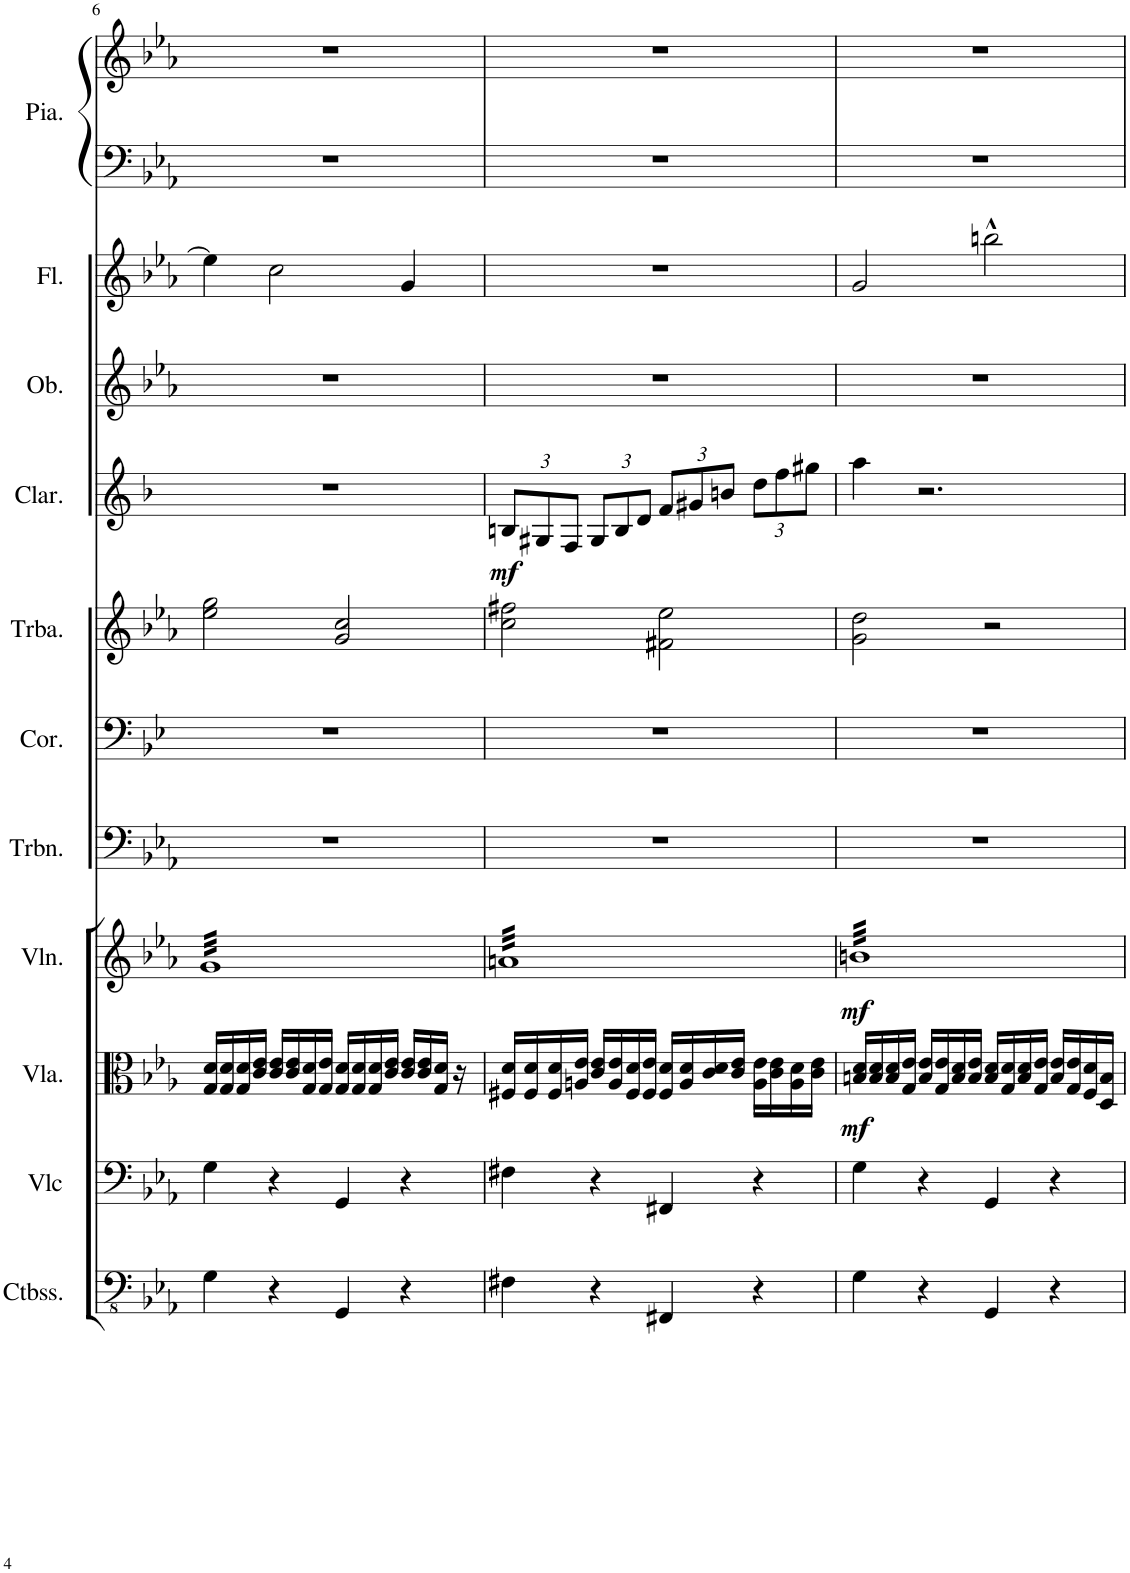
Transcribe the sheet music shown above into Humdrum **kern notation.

**kern	**kern	**kern	**dynam	**kern	**dynam	**kern	**kern	**kern	**kern	**dynam	**kern	**kern	**kern	**kern
*part11	*part10	*part9	*part9	*part8	*part8	*part7	*part6	*part5	*part4	*part4	*part3	*part2	*part1	*part1
*staff12	*staff11	*staff10	*staff10	*staff9	*staff9	*staff8	*staff7	*staff6	*staff5	*staff5	*staff4	*staff3	*staff2	*staff1
*I"Contrabbasso	*I"Violoncello	*I"Viola	*	*I"Violino	*	*I"Trombone in Mib	*I"Corno in Fa	*I"Tromba in Do	*I"Clarinetto in Sib	*	*I"Oboi	*I"Flauti	*I"Pianoforte	*
*I'Ctbss.	*I'Vlc	*I'Vla.	*	*I'Vln.	*	*I'Trbn.	*I'Cor.	*I'Trba.	*I'Clar.	*	*I'Ob.	*I'Fl.	*I'Pia.	*
!!LO:PB:g=z
*clefFv4	*clefF4	*clefC3	*	*clefG2	*	*clefF4	*clefF4	*clefG2	*clefG2	*	*clefG2	*clefG2	*clefF4	*clefG2
*Trd7c12	*	*	*	*	*	*	*Trd4c7	*Trd1c2	*Trd1c2	*	*	*	*	*
*k[b-e-a-]	*k[b-e-a-]	*k[b-e-a-]	*	*k[b-e-a-]	*	*k[b-e-a-]	*k[b-e-]	*k[b-e-a-]	*k[b-]	*	*k[b-e-a-]	*k[b-e-a-]	*k[b-e-a-]	*k[b-e-a-]
*M4/4	*M4/4	*M4/4	*	*M4/4	*	*M4/4	*M4/4	*M4/4	*M4/4	*	*M4/4	*M4/4	*M4/4	*M4/4
=6	=6	=6	=6	=6	=6	=6	=6	=6	=6	=6	=6	=6	=6	=6
*	*	*	*	*tremolo	*	*	*	*	*	*	*	*	*	*
4GG\	4G\	16G/ 16d/LL	.	32gLLL	.	1r	1r	2ee-\ 2gg\	1r	.	1r	4ee-\]	1r	1r
.	.	.	.	32g	.	.	.	.	.	.	.	.	.	.
.	.	16G/ 16d/	.	32g	.	.	.	.	.	.	.	.	.	.
.	.	.	.	32g	.	.	.	.	.	.	.	.	.	.
.	.	16G/ 16d/	.	32g	.	.	.	.	.	.	.	.	.	.
.	.	.	.	32g	.	.	.	.	.	.	.	.	.	.
.	.	16c/ 16e-/JJ	.	32g	.	.	.	.	.	.	.	.	.	.
.	.	.	.	32g	.	.	.	.	.	.	.	.	.	.
4r	4r	16c/ 16e-/LL	.	32g	.	.	.	.	.	.	.	2cc\	.	.
.	.	.	.	32g	.	.	.	.	.	.	.	.	.	.
.	.	16c/ 16e-/	.	32g	.	.	.	.	.	.	.	.	.	.
.	.	.	.	32g	.	.	.	.	.	.	.	.	.	.
.	.	16G/ 16d/	.	32g	.	.	.	.	.	.	.	.	.	.
.	.	.	.	32g	.	.	.	.	.	.	.	.	.	.
.	.	16G/ 16e-/JJ	.	32g	.	.	.	.	.	.	.	.	.	.
.	.	.	.	32g	.	.	.	.	.	.	.	.	.	.
4GGG/	4GG/	16G/ 16d/LL	.	32g	.	.	.	2g/ 2cc/	.	.	.	.	.	.
.	.	.	.	32g	.	.	.	.	.	.	.	.	.	.
.	.	16G/ 16d/	.	32g	.	.	.	.	.	.	.	.	.	.
.	.	.	.	32g	.	.	.	.	.	.	.	.	.	.
.	.	16G/ 16d/	.	32g	.	.	.	.	.	.	.	.	.	.
.	.	.	.	32g	.	.	.	.	.	.	.	.	.	.
.	.	16c/ 16e-/JJ	.	32g	.	.	.	.	.	.	.	.	.	.
.	.	.	.	32g	.	.	.	.	.	.	.	.	.	.
4r	4r	16c/ 16e-/LL	.	32g	.	.	.	.	.	.	.	4g/	.	.
.	.	.	.	32g	.	.	.	.	.	.	.	.	.	.
.	.	16c/ 16e-/	.	32g	.	.	.	.	.	.	.	.	.	.
.	.	.	.	32g	.	.	.	.	.	.	.	.	.	.
.	.	16G/ 16d/JJ	.	32g	.	.	.	.	.	.	.	.	.	.
.	.	.	.	32g	.	.	.	.	.	.	.	.	.	.
.	.	16r	.	32g	.	.	.	.	.	.	.	.	.	.
.	.	.	.	32gJJJ	.	.	.	.	.	.	.	.	.	.
=7	=7	=7	=7	=7	=7	=7	=7	=7	=7	=7	=7	=7	=7	=7
*	*	*	*	*	*	*	*	*	*Xbrackettup	*	*	*	*	*
!	!	!	!	!	!	!	!	!	!	!LO:DY:b	!	!	!	!
4FF#X\	4F#X\	16F#X/ 16d/LL	.	32anLLL	.	1r	1r	2cc\ 2ff#X\	12Bn/L	mf	1r	1r	1r	1r
.	.	.	.	32an	.	.	.	.	.	.	.	.	.	.
.	.	16F#/ 16d/	.	32an	.	.	.	.	.	.	.	.	.	.
.	.	.	.	.	.	.	.	.	12G#X/	.	.	.	.	.
.	.	.	.	32an	.	.	.	.	.	.	.	.	.	.
.	.	16F#/ 16d/	.	32an	.	.	.	.	.	.	.	.	.	.
.	.	.	.	32an	.	.	.	.	.	.	.	.	.	.
.	.	.	.	.	.	.	.	.	12F/J	.	.	.	.	.
.	.	16An/ 16e-/JJ	.	32an	.	.	.	.	.	.	.	.	.	.
.	.	.	.	32an	.	.	.	.	.	.	.	.	.	.
4r	4r	16c/ 16e-/LL	.	32an	.	.	.	.	12G#/L	.	.	.	.	.
.	.	.	.	32an	.	.	.	.	.	.	.	.	.	.
.	.	16A/ 16e-/	.	32an	.	.	.	.	.	.	.	.	.	.
.	.	.	.	.	.	.	.	.	12B/	.	.	.	.	.
.	.	.	.	32an	.	.	.	.	.	.	.	.	.	.
.	.	16F#/ 16d/	.	32an	.	.	.	.	.	.	.	.	.	.
.	.	.	.	32an	.	.	.	.	.	.	.	.	.	.
.	.	.	.	.	.	.	.	.	12d/J	.	.	.	.	.
.	.	16F#/ 16e-/JJ	.	32an	.	.	.	.	.	.	.	.	.	.
.	.	.	.	32an	.	.	.	.	.	.	.	.	.	.
4FFF#X/	4FF#X/	16F#/ 16d/LL	.	32an	.	.	.	2f#X\ 2ee-\	12f/L	.	.	.	.	.
.	.	.	.	32an	.	.	.	.	.	.	.	.	.	.
.	.	16A/ 16d/	.	32an	.	.	.	.	.	.	.	.	.	.
.	.	.	.	.	.	.	.	.	12g#X/	.	.	.	.	.
.	.	.	.	32an	.	.	.	.	.	.	.	.	.	.
.	.	16c/ 16d/	.	32an	.	.	.	.	.	.	.	.	.	.
.	.	.	.	32an	.	.	.	.	.	.	.	.	.	.
.	.	.	.	.	.	.	.	.	12bn/J	.	.	.	.	.
.	.	16c/ 16e-/JJ	.	32an	.	.	.	.	.	.	.	.	.	.
.	.	.	.	32an	.	.	.	.	.	.	.	.	.	.
4r	4r	16A\ 16e-\LL	.	32an	.	.	.	.	12dd\L	.	.	.	.	.
.	.	.	.	32an	.	.	.	.	.	.	.	.	.	.
.	.	16c\ 16e-\	.	32an	.	.	.	.	.	.	.	.	.	.
.	.	.	.	.	.	.	.	.	12ff\	.	.	.	.	.
.	.	.	.	32an	.	.	.	.	.	.	.	.	.	.
.	.	16A\ 16d\	.	32an	.	.	.	.	.	.	.	.	.	.
.	.	.	.	32an	.	.	.	.	.	.	.	.	.	.
.	.	.	.	.	.	.	.	.	12gg#X\J	.	.	.	.	.
.	.	16c\ 16e-\JJ	.	32an	.	.	.	.	.	.	.	.	.	.
.	.	.	.	32anJJJ	.	.	.	.	.	.	.	.	.	.
=8	=8	=8	=8	=8	=8	=8	=8	=8	=8	=8	=8	=8	=8	=8
!	!	!	!LO:DY:b	!	!LO:DY:b	!	!	!	!	!	!	!	!	!
4GG\	4G\	16Bn/ 16d/LL	mf	32bnLLL	mf	1r	1r	2g\ 2dd\	4aa\	.	1r	2g/	1r	1r
.	.	.	.	32bn	.	.	.	.	.	.	.	.	.	.
.	.	16B/ 16d/	.	32bn	.	.	.	.	.	.	.	.	.	.
.	.	.	.	32bn	.	.	.	.	.	.	.	.	.	.
.	.	16B/ 16d/	.	32bn	.	.	.	.	.	.	.	.	.	.
.	.	.	.	32bn	.	.	.	.	.	.	.	.	.	.
.	.	16G/ 16e-/JJ	.	32bn	.	.	.	.	.	.	.	.	.	.
.	.	.	.	32bn	.	.	.	.	.	.	.	.	.	.
4r	4r	16B/ 16e-/LL	.	32bn	.	.	.	.	2.r	.	.	.	.	.
.	.	.	.	32bn	.	.	.	.	.	.	.	.	.	.
.	.	16G/ 16e-/	.	32bn	.	.	.	.	.	.	.	.	.	.
.	.	.	.	32bn	.	.	.	.	.	.	.	.	.	.
.	.	16B/ 16d/	.	32bn	.	.	.	.	.	.	.	.	.	.
.	.	.	.	32bn	.	.	.	.	.	.	.	.	.	.
.	.	16B/ 16e-/JJ	.	32bn	.	.	.	.	.	.	.	.	.	.
.	.	.	.	32bn	.	.	.	.	.	.	.	.	.	.
4GGG/	4GG/	16B/ 16d/LL	.	32bn	.	.	.	2r	.	.	.	2bbn^^\	.	.
.	.	.	.	32bn	.	.	.	.	.	.	.	.	.	.
.	.	16G/ 16d/	.	32bn	.	.	.	.	.	.	.	.	.	.
.	.	.	.	32bn	.	.	.	.	.	.	.	.	.	.
.	.	16B/ 16d/	.	32bn	.	.	.	.	.	.	.	.	.	.
.	.	.	.	32bn	.	.	.	.	.	.	.	.	.	.
.	.	16G/ 16e-/JJ	.	32bn	.	.	.	.	.	.	.	.	.	.
.	.	.	.	32bn	.	.	.	.	.	.	.	.	.	.
4r	4r	16B/ 16e-/LL	.	32bn	.	.	.	.	.	.	.	.	.	.
.	.	.	.	32bn	.	.	.	.	.	.	.	.	.	.
.	.	16G/ 16e-/	.	32bn	.	.	.	.	.	.	.	.	.	.
.	.	.	.	32bn	.	.	.	.	.	.	.	.	.	.
.	.	16F/ 16d/	.	32bn	.	.	.	.	.	.	.	.	.	.
.	.	.	.	32bn	.	.	.	.	.	.	.	.	.	.
.	.	16D/ 16B/JJ	.	32bn	.	.	.	.	.	.	.	.	.	.
.	.	.	.	32bnJJJ	.	.	.	.	.	.	.	.	.	.
*	*	*	*	*Xtremolo	*	*	*	*	*	*	*	*	*	*
=	=	=	=	=	=	=	=	=	=	=	=	=	=	=
*-	*-	*-	*-	*-	*-	*-	*-	*-	*-	*-	*-	*-	*-	*-
